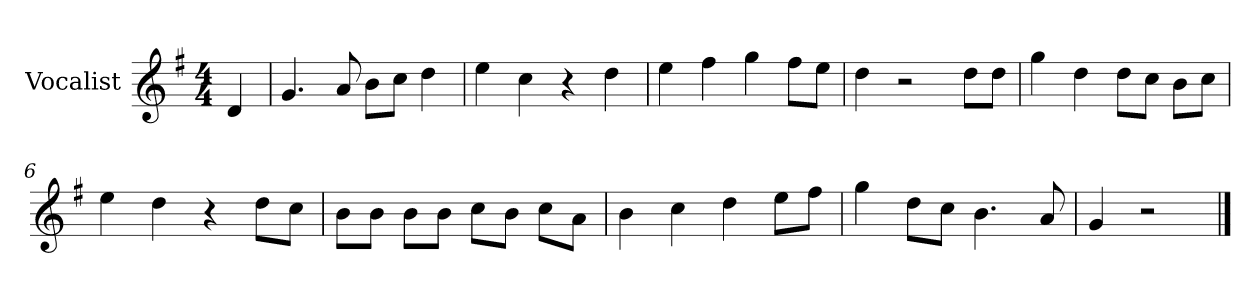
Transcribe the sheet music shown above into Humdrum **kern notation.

**kern
*part1
*staff1
*I"Vocalist
*k[f#]
*G:
*M4/4
=
4d
=1
4.g
8a
8bL
8ccJ
4dd
=2
4ee
4cc
4r
4dd
=3
4ee
4ff#
4gg
8ff#L
8eeJ
=4
4dd
2r
8ddL
8ddJ
=5
4gg
4dd
8ddL
8ccJ
8bL
8ccJ
=6
4ee
4dd
4r
8ddL
8ccJ
=7
8bL
8bJ
8bL
8bJ
8ccL
8bJ
8ccL
8aJ
=8
4b
4cc
4dd
8eeL
8ff#J
=9
4gg
8ddL
8ccJ
4.b
8a
=10
4g
2r
==
*-
